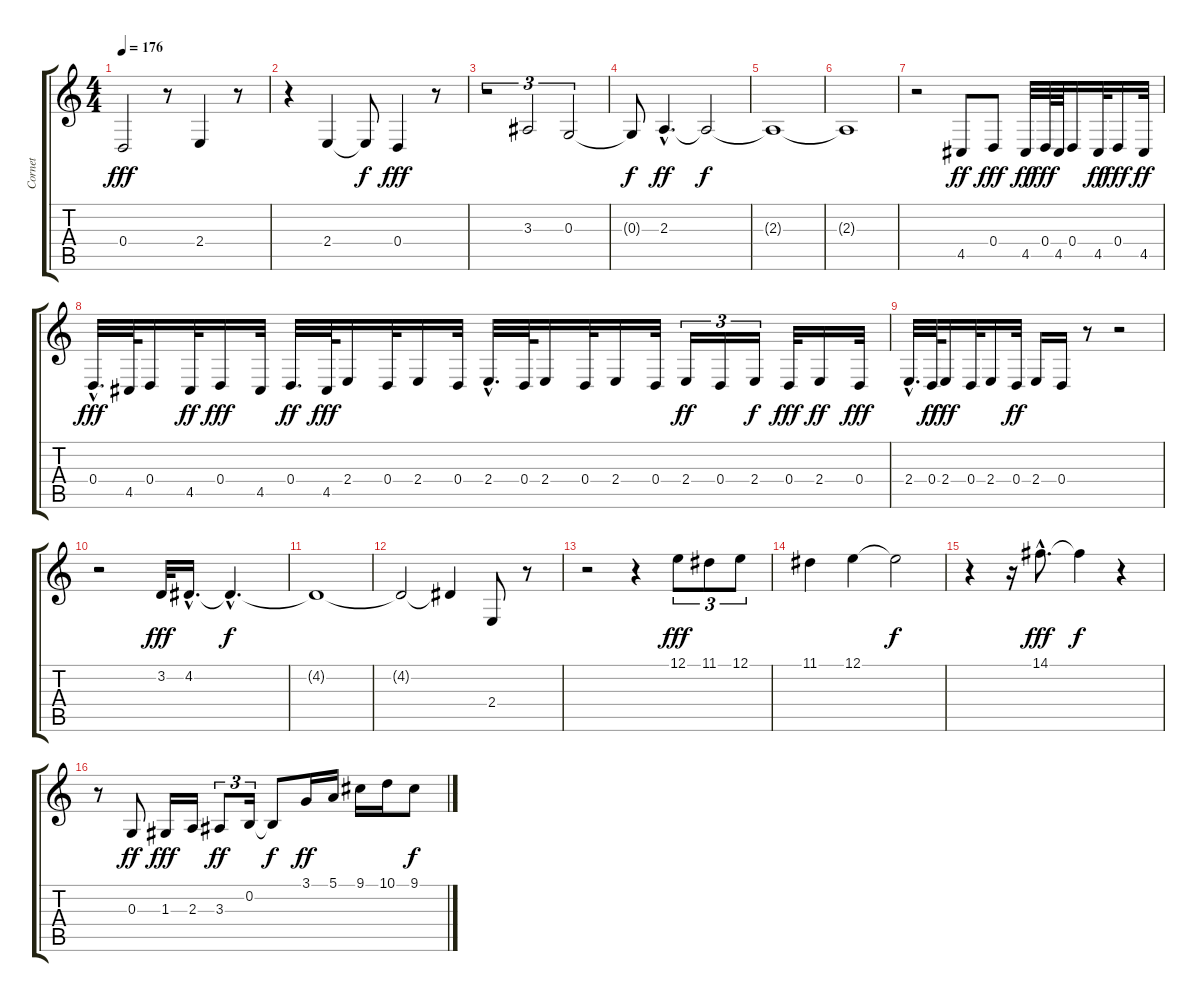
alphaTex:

\track ("Cornet" "Cornet") {instrument trumpet}
\staff {score tabs}
\tuning (E4 B3 G3 D3 A2 E2) {hide}
\ts (4 4)
\tempo 176
\clef g2
\ks c
0.4.2{dy fff} r.8 2.4.4 r.8 |
r.4 2.4.4 2.4{t}.8{dy f} 0.4.4{dy fff} r.8 |
r.2{tu (3 2)} 3.3.2{tu (3 2)} 0.3.2{tu (3 2)} |
0.3{t}.8{dy f} 2.3{hac}.4{d dy ff} 2.3{t}.2{dy f} |
2.3{t}.1 |
2.3{t}.1 |
r.2 4.5.8{dy ff volume 15} 0.4.8{dy fff} 4.5.32{dy ff} 0.4.64{dy fff} 4.5.64 0.4.16 4.5.32{dy ff} 0.4.16{dy fff} 4.5.32{dy ff} |
0.4{hac}.32{d dy fff} 4.5.64 0.4.16 4.5.32{dy ff} 0.4.16{dy fff} 4.5.32 0.4.32{d dy ff} 4.5.64{dy fff} 2.4.16 0.4.32 2.4.16 0.4.32 2.4{hac}.32{d} 0.4.64 2.4.16 0.4.32 2.4.16 0.4.32 2.4.16{tu (3 2) dy ff} 0.4.16{tu (3 2)} 2.4.16{tu (3 2) dy f} 0.4.32{dy fff} 2.4.16{dy ff} 0.4.32{dy fff} |
2.4{hac}.32{d volume 13} 0.4.64{dy ff volume 12} 2.4.16{dy fff volume 11} 0.4.32{volume 9} 2.4.16{volume 8} 0.4.32{dy ff volume 6} 2.4.16{volume 5} 0.4.16{volume 3} r.8 r.2 |
r.2 3.2.32{dy fff volume 14} 4.2{hac}.16{d} 4.2{hac t}.4{d dy f} |
4.2{t}.1 |
4.2{t}.2 4.2{t}.4 2.4.8 r.8 |
r.2 r.4 12.1.8{tu (3 2) dy fff} 11.1.8{tu (3 2)} 12.1.8{tu (3 2)} |
11.1.4 12.1.4 12.1{t}.2{dy f} |
r.4 r.16 14.1{hac}.8{d dy fff} 14.1{t}.4{dy f} r.4 |
r.8 0.3.8{dy ff} 1.3.16{dy fff} 2.3.16 3.3.8{tu (3 2) dy ff} 0.2.16{tu (3 2)} 0.2{t}.8{dy f} 3.1.16{dy ff} 5.1.16 9.1.16 10.1.16 9.1.8{dy f}
